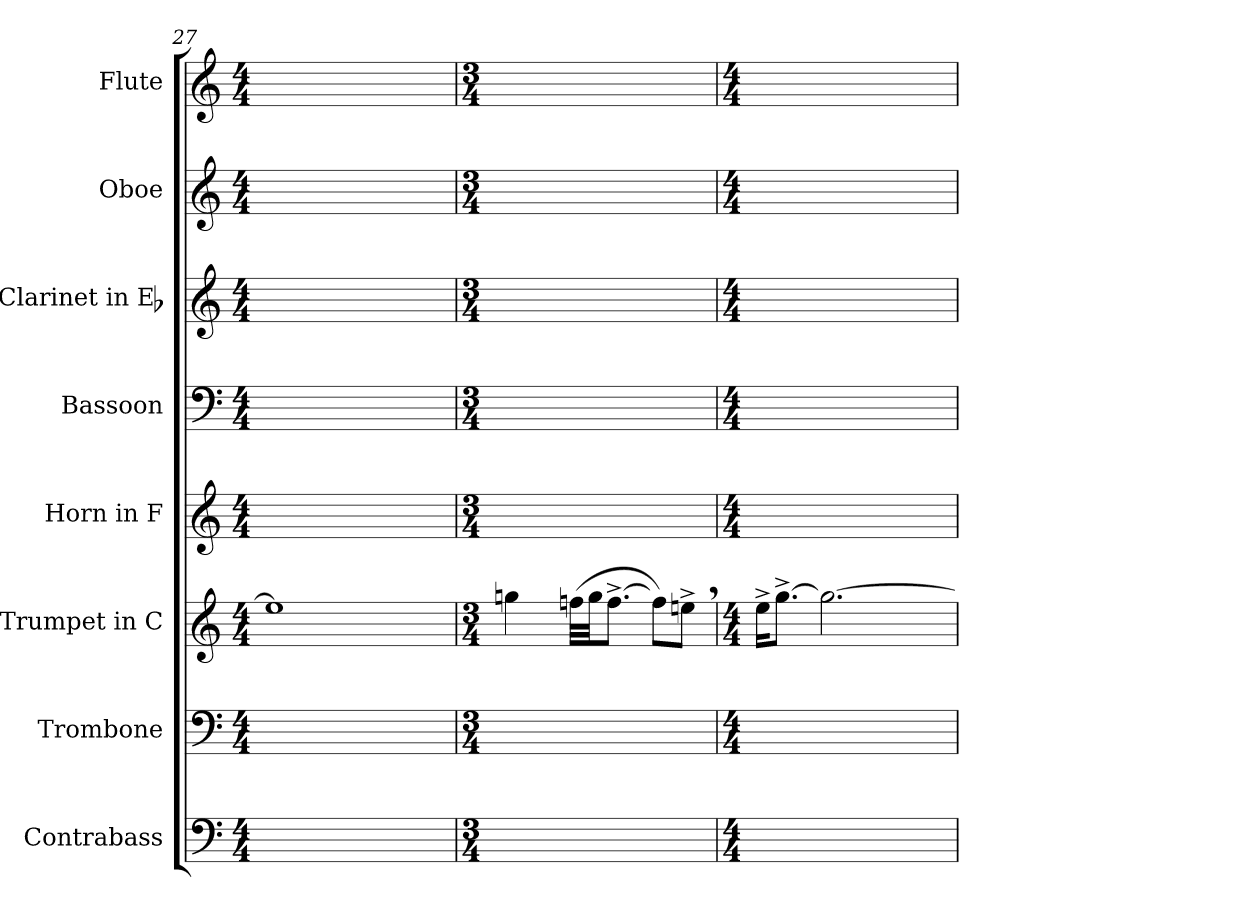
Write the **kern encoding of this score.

**kern	**kern	**kern	**kern	**kern	**kern	**kern	**kern
*part8	*part7	*part6	*part5	*part4	*part3	*part2	*part1
*staff8	*staff7	*staff6	*staff5	*staff4	*staff3	*staff2	*staff1
*I"Contrabass	*I"Trombone	*I"Trumpet in C	*I"Horn in F	*I"Bassoon	*I"Clarinet in Eb	*I"Oboe	*I"Flute
*I'Cb.	*I'Tbn.	*	*I'Hn.	*I'Bsn.	*	*I'Ob.	*I'Fl.
*clefF4	*clefF4	*clefG2	*clefG2	*clefF4	*clefG2	*clefG2	*clefG2
*ITrd7c12	*	*	*ITrd4c7	*	*ITrd-2c-3	*	*
*k[]	*k[]	*k[]	*	*k[]	*	*k[]	*k[]
*M4/4	*M4/4	*M4/4	*M4/4	*M4/4	*M4/4	*M4/4	*M4/4
=27	=27	=27	=27	=27	=27	=27	=27
8ryy	8ryy	1ee]	8ryy	8ryy	8ryy	8ryy	8ryy
8ryy	8ryy	.	8ryy	8ryy	8ryy	8ryy	8ryy
4ryy	4ryy	.	4ryy	4ryy	4ryy	4ryy	4ryy
8ryy	8ryy	.	8ryy	8ryy	8ryy	8ryy	8ryy
4ryy	4ryy	.	4ryy	4ryy	4ryy	4ryy	4ryy
8ryy	8ryy	.	8ryy	8ryy	8ryy	8ryy	8ryy
=28	=28	=28	=28	=28	=28	=28	=28
*M3/4	*M3/4	*M3/4	*M3/4	*M3/4	*M3/4	*M3/4	*M3/4
12ryy	12ryy	4ggni	12ryy	12ryy	12ryy	12ryy	12ryy
12ryy	12ryy	.	12ryy	12ryy	12ryy	12ryy	12ryy
12ryy	12ryy	.	12ryy	12ryy	12ryy	12ryy	12ryy
8ryy	8ryy	(32ffniLLL	8ryy	8ryy	8ryy	8ryy	8ryy
.	.	32ggJJ	.	.	.	.	.
.	.	[8.ff^J	.	.	.	.	.
8ryy	8ryy	.	8ryy	8ryy	8ryy	8ryy	8ryy
8ryy	8ryy	8ffL])	8ryy	8ryy	8ryy	8ryy	8ryy
16ryy	16ryy	8eeni^,J	16ryy	16ryy	16ryy	16ryy	16ryy
16ryy	16ryy	.	16ryy	16ryy	16ryy	16ryy	16ryy
=29	=29	=29	=29	=29	=29	=29	=29
*M4/4	*M4/4	*M4/4	*M4/4	*M4/4	*M4/4	*M4/4	*M4/4
8ryy	8ryy	16ee^KL	8ryy	8ryy	8ryy	8ryy	8ryy
.	.	[8.gg^J	.	.	.	.	.
8ryy	8ryy	.	8ryy	8ryy	8ryy	8ryy	8ryy
4ryy	4ryy	2.gg_	4ryy	4ryy	4ryy	4ryy	4ryy
8ryy	8ryy	.	8ryy	8ryy	8ryy	8ryy	8ryy
4ryy	4ryy	.	4ryy	4ryy	4ryy	4ryy	4ryy
8ryy	8ryy	.	8ryy	8ryy	8ryy	8ryy	8ryy
=	=	=	=	=	=	=	=
*-	*-	*-	*-	*-	*-	*-	*-
